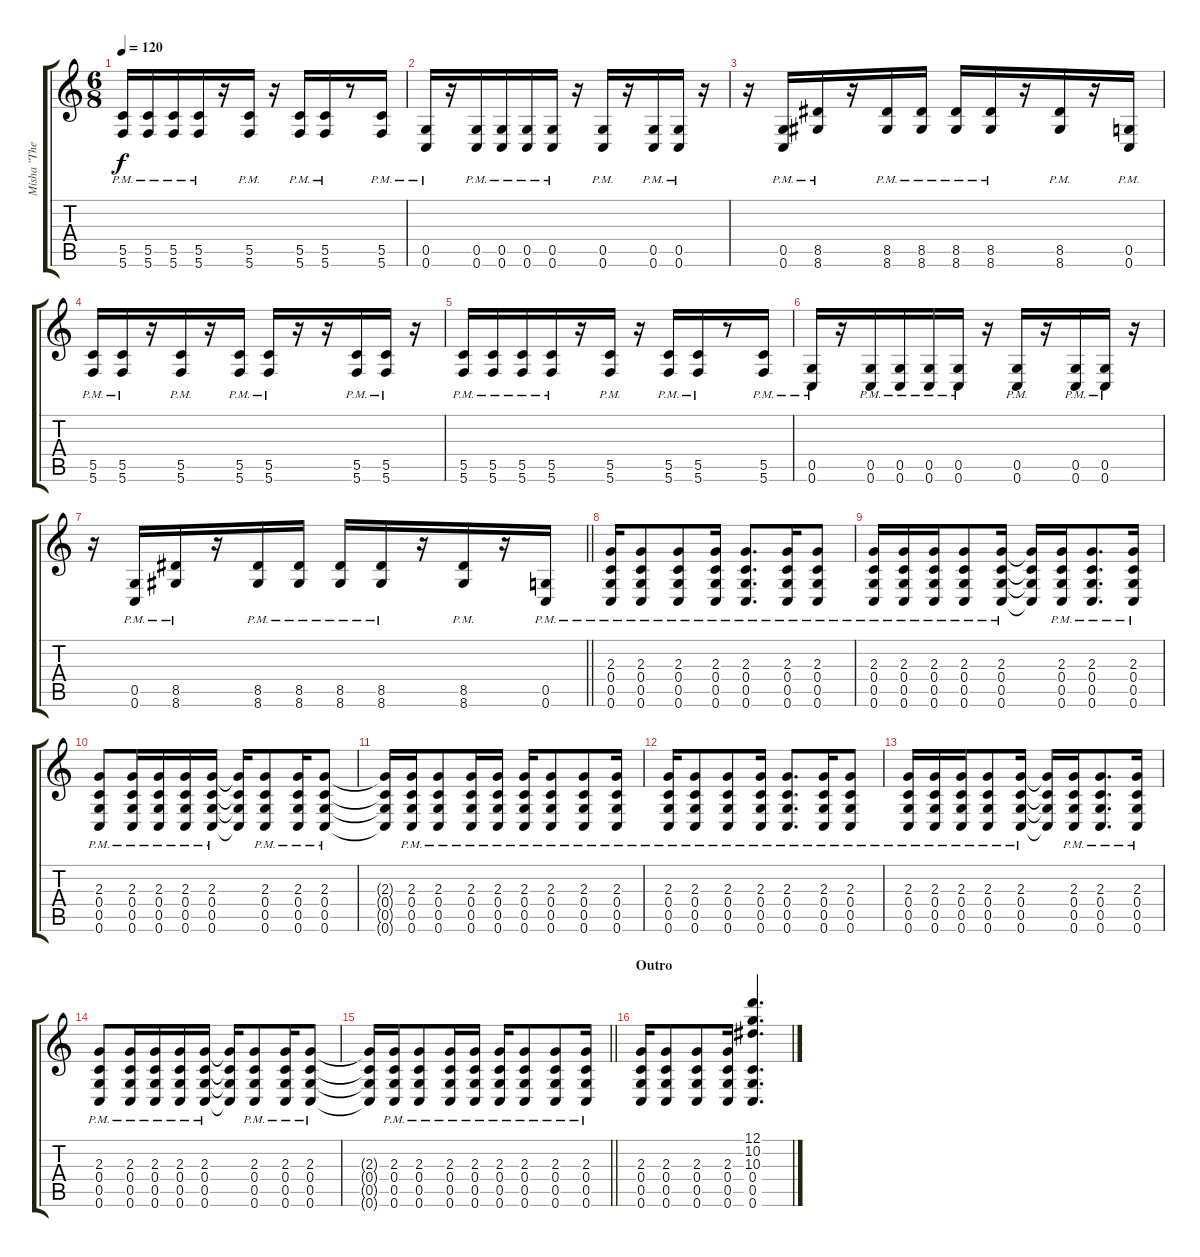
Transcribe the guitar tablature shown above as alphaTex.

\track ("Misha \"The Electric Lightbulb\" Mansoor" "Misha \"The") {instrument distortionguitar}
\staff {score tabs}
\tuning (D4 A3 F3 C3 G2 C2) {hide}
\ts (6 8)
\tempo 120
\clef g2
\ks c
(5.5{pm} 5.6{pm}).16{dy f} (5.5{pm} 5.6{pm}).16 (5.5{pm} 5.6{pm}).16 (5.5{pm} 5.6{pm}).16 r.16 (5.5{pm} 5.6{pm}).16 r.16 (5.5{pm} 5.6{pm}).16 (5.5{pm} 5.6{pm}).16 r.8 (5.5{pm} 5.6{pm}).16 |
(0.5{pm} 0.6{pm}).16 r.16 (0.5{pm} 0.6{pm}).16 (0.5{pm} 0.6{pm}).16 (0.5{pm} 0.6{pm}).16 (0.5{pm} 0.6{pm}).16 r.16 (0.5{pm} 0.6{pm}).16 r.16 (0.5{pm} 0.6{pm}).16 (0.5{pm} 0.6{pm}).16 r.16 |
r.16 (0.5{pm} 0.6{pm}).16 (8.5{pm} 8.6{pm}).16 r.16 (8.5{pm} 8.6{pm}).16 (8.5{pm} 8.6{pm}).16 (8.5{pm} 8.6{pm}).16 (8.5{pm} 8.6{pm}).16 r.16 (8.5{pm} 8.6{pm}).16 r.16 (0.5{pm} 0.6{pm}).16 |
(5.5{pm} 5.6{pm}).16 (5.5{pm} 5.6{pm}).16 r.16 (5.5{pm} 5.6{pm}).16 r.16 (5.5{pm} 5.6{pm}).16 (5.5{pm} 5.6{pm}).16 r.16 r.16 (5.5{pm} 5.6{pm}).16 (5.5{pm} 5.6{pm}).16 r.16 |
(5.5{pm} 5.6{pm}).16 (5.5{pm} 5.6{pm}).16 (5.5{pm} 5.6{pm}).16 (5.5{pm} 5.6{pm}).16 r.16 (5.5{pm} 5.6{pm}).16 r.16 (5.5{pm} 5.6{pm}).16 (5.5{pm} 5.6{pm}).16 r.8 (5.5{pm} 5.6{pm}).16 |
(0.5{pm} 0.6{pm}).16 r.16 (0.5{pm} 0.6{pm}).16 (0.5{pm} 0.6{pm}).16 (0.5{pm} 0.6{pm}).16 (0.5{pm} 0.6{pm}).16 r.16 (0.5{pm} 0.6{pm}).16 r.16 (0.5{pm} 0.6{pm}).16 (0.5{pm} 0.6{pm}).16 r.16 |
\barLineRight lightlight
r.16 (0.5{pm} 0.6{pm}).16 (8.5{pm} 8.6{pm}).16 r.16 (8.5{pm} 8.6{pm}).16 (8.5{pm} 8.6{pm}).16 (8.5{pm} 8.6{pm}).16 (8.5{pm} 8.6{pm}).16 r.16 (8.5{pm} 8.6{pm}).16 r.16 (0.5{pm} 0.6{pm}).16 |
(2.3{pm} 0.4{pm} 0.5{pm} 0.6{pm}).16 (2.3{pm} 0.4{pm} 0.5{pm} 0.6{pm}).8 (2.3{pm} 0.4{pm} 0.5{pm} 0.6{pm}).8 (2.3{pm} 0.4{pm} 0.5{pm} 0.6{pm}).16 (2.3{pm} 0.4{pm} 0.5{pm} 0.6{pm}).8{d} (2.3{pm} 0.4{pm} 0.5{pm} 0.6{pm}).16 (2.3{pm} 0.4{pm} 0.5{pm} 0.6{pm}).8 |
(2.3{pm} 0.4{pm} 0.5{pm} 0.6{pm}).16 (2.3{pm} 0.4{pm} 0.5{pm} 0.6{pm}).16 (2.3{pm} 0.4{pm} 0.5{pm} 0.6{pm}).16 (2.3{pm} 0.4{pm} 0.5{pm} 0.6{pm}).8 (2.3{pm} 0.4{pm} 0.5{pm} 0.6{pm}).16 (2.3{t} 0.4{t} 0.5{t} 0.6{t}).16 (2.3{pm} 0.4{pm} 0.5{pm} 0.6{pm}).16 (2.3{pm} 0.4{pm} 0.5{pm} 0.6{pm}).8{d} (2.3{pm} 0.4{pm} 0.5{pm} 0.6{pm}).16 |
(2.3{pm} 0.4{pm} 0.5{pm} 0.6{pm}).8 (2.3{pm} 0.4{pm} 0.5{pm} 0.6{pm}).16 (2.3{pm} 0.4{pm} 0.5{pm} 0.6{pm}).16 (2.3{pm} 0.4{pm} 0.5{pm} 0.6{pm}).16 (2.3{pm} 0.4{pm} 0.5{pm} 0.6{pm}).16 (2.3{t} 0.4{t} 0.5{t} 0.6{t}).16 (2.3{pm} 0.4{pm} 0.5{pm} 0.6{pm}).8 (2.3{pm} 0.4{pm} 0.5{pm} 0.6{pm}).16 (2.3{pm} 0.4{pm} 0.5{pm} 0.6{pm}).8 |
(2.3{t} 0.4{t} 0.5{t} 0.6{t}).16 (2.3{pm} 0.4{pm} 0.5{pm} 0.6{pm}).16 (2.3{pm} 0.4{pm} 0.5{pm} 0.6{pm}).8 (2.3{pm} 0.4{pm} 0.5{pm} 0.6{pm}).16 (2.3{pm} 0.4{pm} 0.5{pm} 0.6{pm}).16 (2.3{pm} 0.4{pm} 0.5{pm} 0.6{pm}).16 (2.3{pm} 0.4{pm} 0.5{pm} 0.6{pm}).8 (2.3{pm} 0.4{pm} 0.5{pm} 0.6{pm}).8 (2.3{pm} 0.4{pm} 0.5{pm} 0.6{pm}).16 |
(2.3{pm} 0.4{pm} 0.5{pm} 0.6{pm}).16 (2.3{pm} 0.4{pm} 0.5{pm} 0.6{pm}).8 (2.3{pm} 0.4{pm} 0.5{pm} 0.6{pm}).8 (2.3{pm} 0.4{pm} 0.5{pm} 0.6{pm}).16 (2.3{pm} 0.4{pm} 0.5{pm} 0.6{pm}).8{d} (2.3{pm} 0.4{pm} 0.5{pm} 0.6{pm}).16 (2.3{pm} 0.4{pm} 0.5{pm} 0.6{pm}).8 |
(2.3{pm} 0.4{pm} 0.5{pm} 0.6{pm}).16 (2.3{pm} 0.4{pm} 0.5{pm} 0.6{pm}).16 (2.3{pm} 0.4{pm} 0.5{pm} 0.6{pm}).16 (2.3{pm} 0.4{pm} 0.5{pm} 0.6{pm}).8 (2.3{pm} 0.4{pm} 0.5{pm} 0.6{pm}).16 (2.3{t} 0.4{t} 0.5{t} 0.6{t}).16 (2.3{pm} 0.4{pm} 0.5{pm} 0.6{pm}).16 (2.3{pm} 0.4{pm} 0.5{pm} 0.6{pm}).8{d} (2.3{pm} 0.4{pm} 0.5{pm} 0.6{pm}).16 |
(2.3{pm} 0.4{pm} 0.5{pm} 0.6{pm}).8 (2.3{pm} 0.4{pm} 0.5{pm} 0.6{pm}).16 (2.3{pm} 0.4{pm} 0.5{pm} 0.6{pm}).16 (2.3{pm} 0.4{pm} 0.5{pm} 0.6{pm}).16 (2.3{pm} 0.4{pm} 0.5{pm} 0.6{pm}).16 (2.3{t} 0.4{t} 0.5{t} 0.6{t}).16 (2.3{pm} 0.4{pm} 0.5{pm} 0.6{pm}).8 (2.3{pm} 0.4{pm} 0.5{pm} 0.6{pm}).16 (2.3{pm} 0.4{pm} 0.5{pm} 0.6{pm}).8 |
\barLineRight lightlight
(2.3{t} 0.4{t} 0.5{t} 0.6{t}).16 (2.3{pm} 0.4{pm} 0.5{pm} 0.6{pm}).16 (2.3{pm} 0.4{pm} 0.5{pm} 0.6{pm}).8 (2.3{pm} 0.4{pm} 0.5{pm} 0.6{pm}).16 (2.3{pm} 0.4{pm} 0.5{pm} 0.6{pm}).16 (2.3{pm} 0.4{pm} 0.5{pm} 0.6{pm}).16 (2.3{pm} 0.4{pm} 0.5{pm} 0.6{pm}).8 (2.3{pm} 0.4{pm} 0.5{pm} 0.6{pm}).8 (2.3{pm} 0.4{pm} 0.5{pm} 0.6{pm}).16 |
\section ("" "Outro")
(2.3 0.4 0.5 0.6).16 (2.3 0.4 0.5 0.6).8 (2.3 0.4 0.5 0.6).8 (2.3 0.4 0.5 0.6).16 (12.1 10.2 10.3 0.4 0.5 0.6).4{d}
